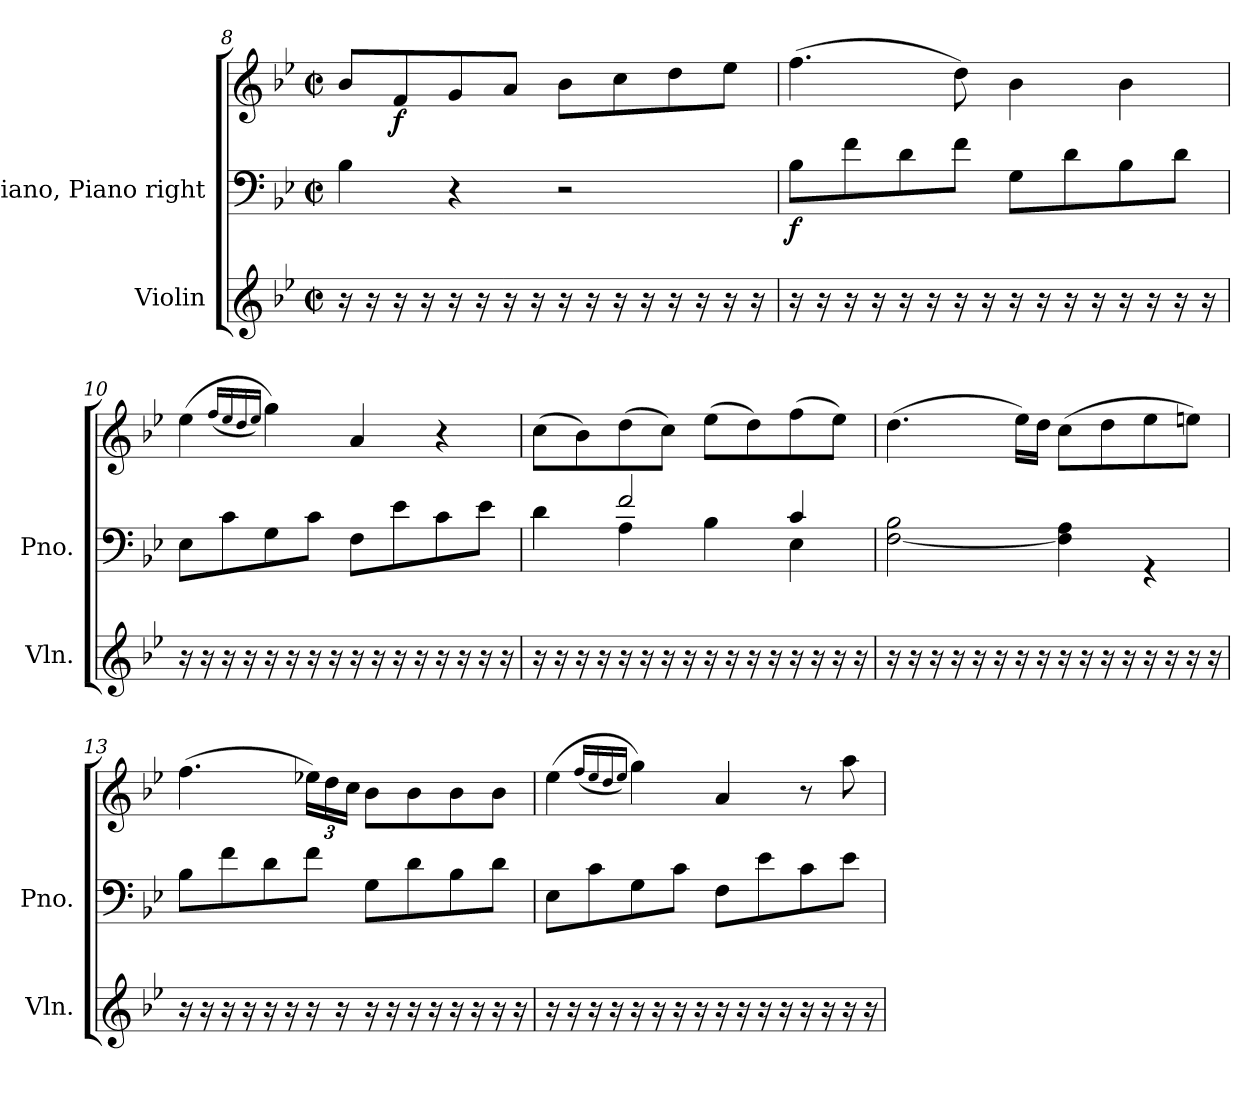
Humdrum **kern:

**kern	**kern	**kern	**dynam
*part2	*part1	*part1	*part1
*staff3	*staff2	*staff1	*staff1/2
*I"Violin	*I"Piano, Piano right	*	*
*I'Vln.	*I'Pno.	*	*
*clefG2	*clefF4	*clefG2	*
*k[b-e-]	*k[b-e-]	*k[b-e-]	*
*M2/2	*M2/2	*M2/2	*
*met(c|)	*met(c|)	*met(c|)	*
=8	=8	=8	=8
16r	4B-\	8b-/L	.
16r	.	.	.
!	!	!	!LO:DY:b
16r	.	8f/	f
16r	.	.	.
16r	4r	8g/	.
16r	.	.	.
16r	.	8a/J	.
16r	.	.	.
16r	2r	8b-\L	.
16r	.	.	.
16r	.	8cc\	.
16r	.	.	.
16r	.	8dd\	.
16r	.	.	.
16r	.	8ee-\J	.
16r	.	.	.
!!LO:LB:g=z
=9	=9	=9	=9
!	!	!	!LO:DY:b=2
16r	8B-\L	(>4.ff\	f
16r	.	.	.
16r	8f\	.	.
16r	.	.	.
16r	8d\	.	.
16r	.	.	.
16r	8f\J	8dd\)	.
16r	.	.	.
16r	8G\L	4b-\	.
16r	.	.	.
16r	8d\	.	.
16r	.	.	.
16r	8B-\	4b-\	.
16r	.	.	.
16r	8d\J	.	.
16r	.	.	.
=10	=10	=10	=10
16r	8E-\L	(>4ee-\	.
16r	.	.	.
16r	8c\	.	.
16r	.	.	.
.	.	(<16qff/LL	.
.	.	16qee-/	.
.	.	16qdd/	.
.	.	16qee-/JJ)	.
16r	8G\	4gg\)	.
16r	.	.	.
16r	8c\J	.	.
16r	.	.	.
16r	8F\L	4a/	.
16r	.	.	.
16r	8e-\	.	.
16r	.	.	.
16r	8c\	4r	.
16r	.	.	.
16r	8e-\J	.	.
16r	.	.	.
!!LO:LB:g=z
=11	=11	=11	=11
*	*^	*	*
16r	4d\	4ryy	(>8cc\L	.
16r	.	.	.	.
16r	.	.	8b-\)	.
16r	.	.	.	.
16r	2f/	4A\	(>8dd\	.
16r	.	.	.	.
16r	.	.	8cc\J)	.
16r	.	.	.	.
16r	.	4B-\	(>8ee-\L	.
16r	.	.	.	.
16r	.	.	8dd\)	.
16r	.	.	.	.
16r	4c/	4E-\	(>8ff\	.
16r	.	.	.	.
16r	.	.	8ee-\J)	.
16r	.	.	.	.
*	*v	*v	*	*
=12	=12	=12	=12
16r	[2F\ 2B-\	(>4.dd\	.
16r	.	.	.
16r	.	.	.
16r	.	.	.
16r	.	.	.
16r	.	.	.
16r	.	16ee-\LL)	.
16r	.	16dd\JJ	.
16r	4F\] 4A\	(>8cc\L	.
16r	.	.	.
16r	.	8dd\	.
16r	.	.	.
16r	4rGG	8ee-\	.
16r	.	.	.
16r	.	8een\J)	.
16r	.	.	.
!!LO:PB:g=z
=13	=13	=13	=13
16r	8B-\L	(>4.ff\	.
16r	.	.	.
16r	8f\	.	.
16r	.	.	.
16r	8d\	.	.
16r	.	.	.
*	*	*Xbrackettup	*
16r	8f\J	24ee-X\LL)	.
.	.	24dd\	.
16r	.	.	.
.	.	24cc\JJ	.
16r	8G\L	8b-\L	.
16r	.	.	.
16r	8d\	8b-\	.
16r	.	.	.
16r	8B-\	8b-\	.
16r	.	.	.
16r	8d\J	8b-\J	.
16r	.	.	.
=14	=14	=14	=14
16r	8E-\L	(>4ee-\	.
16r	.	.	.
16r	8c\	.	.
16r	.	.	.
.	.	(<16qff/LL	.
.	.	16qee-/	.
.	.	16qdd/	.
.	.	16qee-/JJ)	.
16r	8G\	4gg\)	.
16r	.	.	.
16r	8c\J	.	.
16r	.	.	.
16r	8F\L	4a/	.
16r	.	.	.
16r	8e-\	.	.
16r	.	.	.
16r	8c\	8r	.
16r	.	.	.
16r	8e-\J	8aa\	.
16r	.	.	.
=	=	=	=
*-	*-	*-	*-
